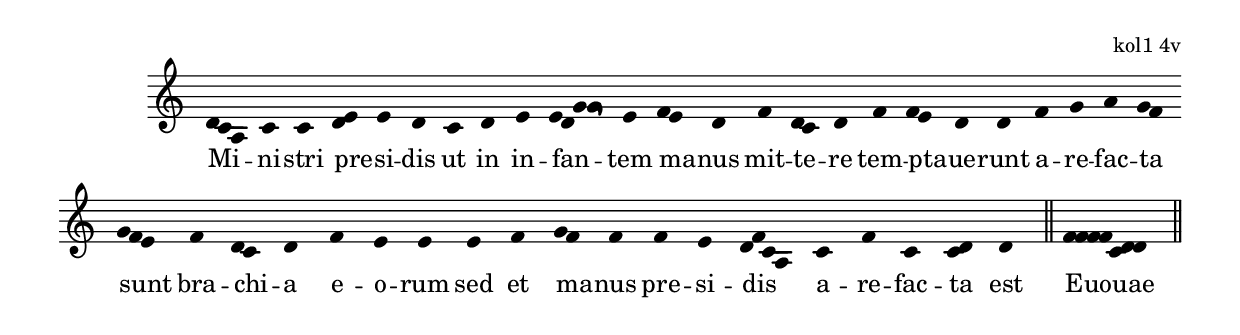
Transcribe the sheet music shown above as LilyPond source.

\version "2.19.32"

\include "../lib/synopsis.ily"

\score {
  \transpose c c' {
    \plainchant
    \melisma { d c a, } c c \bar "" \melisma { d e } e d \bar "" c \bar "" d \bar "" e \melisma { e d g \strophicus g } e \bar "" \melisma { f e } d \bar "" f \melisma { d c } d \bar "" f \melisma { f e } d d \bar "" f g a \melisma { g f } \bar "" \melisma { g f e } \bar "" f \melisma { d c } d \bar "" f e e \bar "" e \bar "" f \bar "" \melisma { g f } f \bar "" f e \melisma { d f c a, } \bar "" c f c \melisma { c d } \bar "" d \bar "||" \melisma { f f f f c d d } \bar "||"
  }
  \addlyrics {
    Mi -- ni -- stri pre -- si -- dis ut in in -- fan -- tem ma -- nus mit -- te -- re tem -- pta -- ue -- runt a -- re -- fac -- ta sunt bra -- chi -- a e -- o -- rum sed et ma -- nus pre -- si -- dis a -- re -- fac -- ta est Euouae
  }
  \header {
    fontes = "kol1 4v"
  }
}
